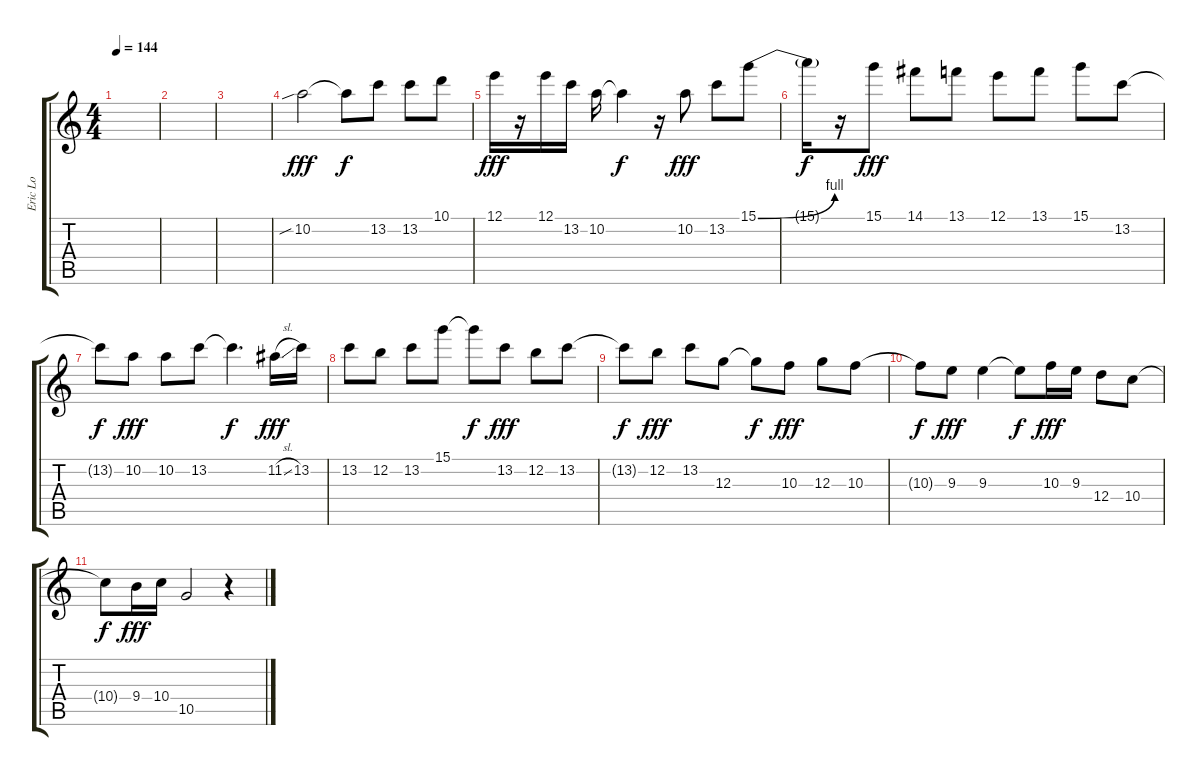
\track ("Eric Lo" "Eric Lo") {instrument electricguitarjazz}
\staff {score tabs}
\tuning (E4 B3 G3 D3 A2 E2) {hide}
\ts (4 4)
\tempo 144
\clef g2
\ks c
|
|
|
10.2{sib}.2{dy fff instrument distortionguitar} 10.2{t}.8{dy f} 13.2.8 13.2.8 10.1.8 |
12.1.16{dy fff} r.16 12.1.16 13.2.16 10.2.16 10.2{t}.4{dy f} r.16 10.2.8{dy fff} 13.2.8 15.1{be (bend 0 0 60 4)}.8 |
15.1{t}.16{dy f} r.16 15.1.8{dy fff} 14.1.8 13.1.8 12.1.8 13.1.8 15.1.8 13.2.8 |
13.2{t}.8{dy f} 10.2.8{dy fff} 10.2.8 13.2.8 13.2{t}.4{d dy f} 11.2{sl}.16{dy fff} 13.2.16 |
13.2.8 12.2.8 13.2.8 15.1.8 15.1{t}.8{dy f} 13.2.8{dy fff} 12.2.8 13.2.8 |
13.2{t}.8{dy f} 12.2.8{dy fff} 13.2.8 12.3.8 12.3{t}.8{dy f} 10.3.8{dy fff} 12.3.8 10.3.8 |
10.3{t}.8{dy f} 9.3.8{dy fff} 9.3.4 9.3{t}.8{dy f} 10.3.16{dy fff} 9.3.16 12.4.8 10.4.8 |
10.4{t}.8{dy f} 9.4.16{dy fff} 10.4.16 10.5.2 r.4
